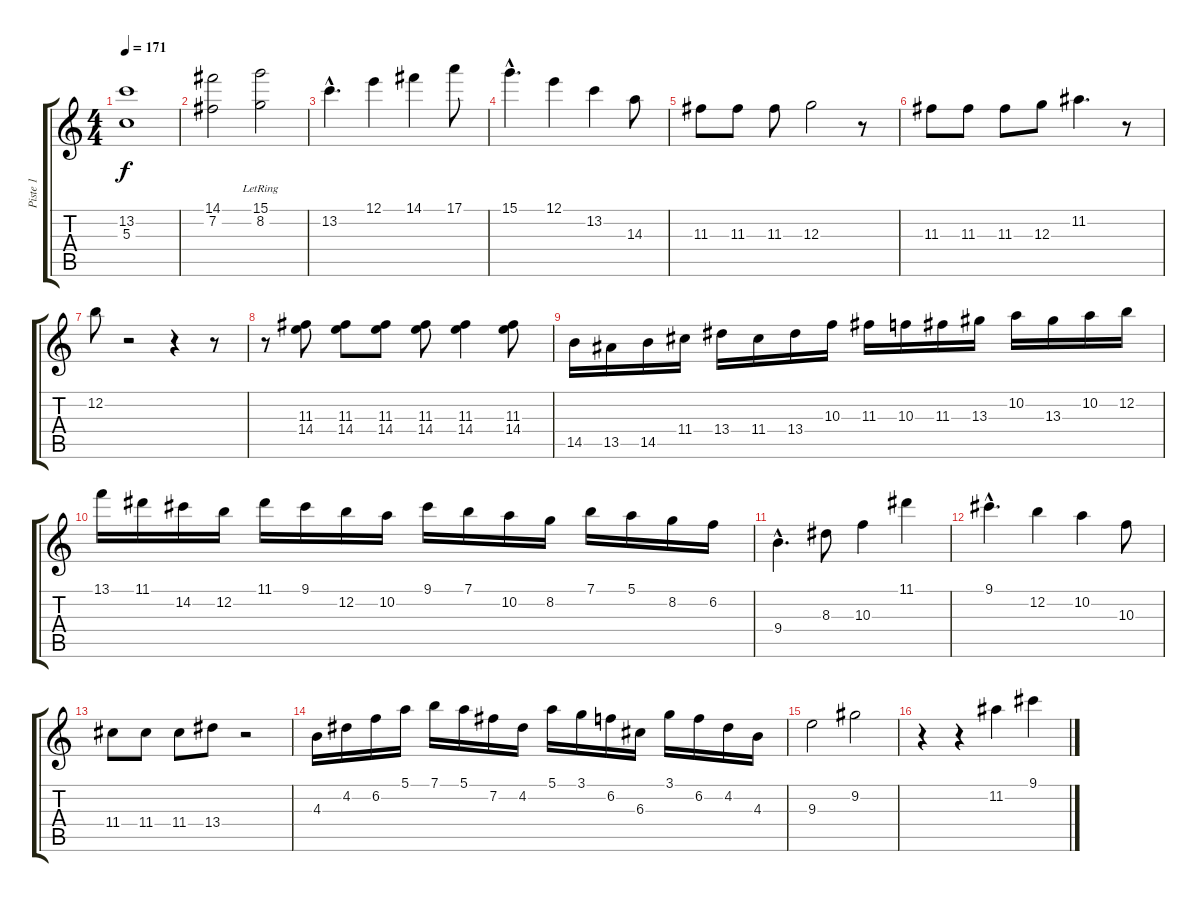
\track ("Piste 1" "Piste 1") {instrument distortionguitar}
\staff {score tabs}
\tuning (E4 B3 G3 D3 A2 E2) {hide}
\ts (4 4)
\tempo 171
\clef g2
\ks c
(13.2 5.3).1{dy f instrument distortionguitar} |
(14.1 7.2).2 (15.1{lr} 8.2{lr}).2 |
13.2{hac}.4{d} 12.1.4 14.1.4 17.1.8 |
15.1{hac}.4{d} 12.1.4 13.2.4 14.3.8 |
11.3.8 11.3.8 11.3.8 12.3.2 r.8 |
11.3.8 11.3.8 11.3.8 12.3.8 11.2.4{d} r.8 |
12.2.8 r.2 r.4 r.8 |
r.8 (11.3 14.4).8 (11.3 14.4).8 (11.3 14.4).8 (11.3 14.4).8 (11.3 14.4).4 (11.3 14.4).8 |
14.5.16 13.5.16 14.5.16 11.4.16 13.4.16 11.4.16 13.4.16 10.3.16 11.3.16 10.3.16 11.3.16 13.3.16 10.2.16 13.3.16 10.2.16 12.2.16 |
13.1.16 11.1.16 14.2.16 12.2.16 11.1.16 9.1.16 12.2.16 10.2.16 9.1.16 7.1.16 10.2.16 8.2.16 7.1.16 5.1.16 8.2.16 6.2.16 |
9.4{hac}.4{d} 8.3.8 10.3.4 11.1.4 |
9.1{hac}.4{d} 12.2.4 10.2.4 10.3.8 |
11.4.8 11.4.8 11.4.8 13.4.8 r.2 |
4.3.16 4.2.16 6.2.16 5.1.16 7.1.16 5.1.16 7.2.16 4.2.16 5.1.16 3.1.16 6.2.16 6.3.16 3.1.16 6.2.16 4.2.16 4.3.16 |
9.3.2 9.2.2 |
r.4 r.4 11.2.4 9.1{ss}.4
